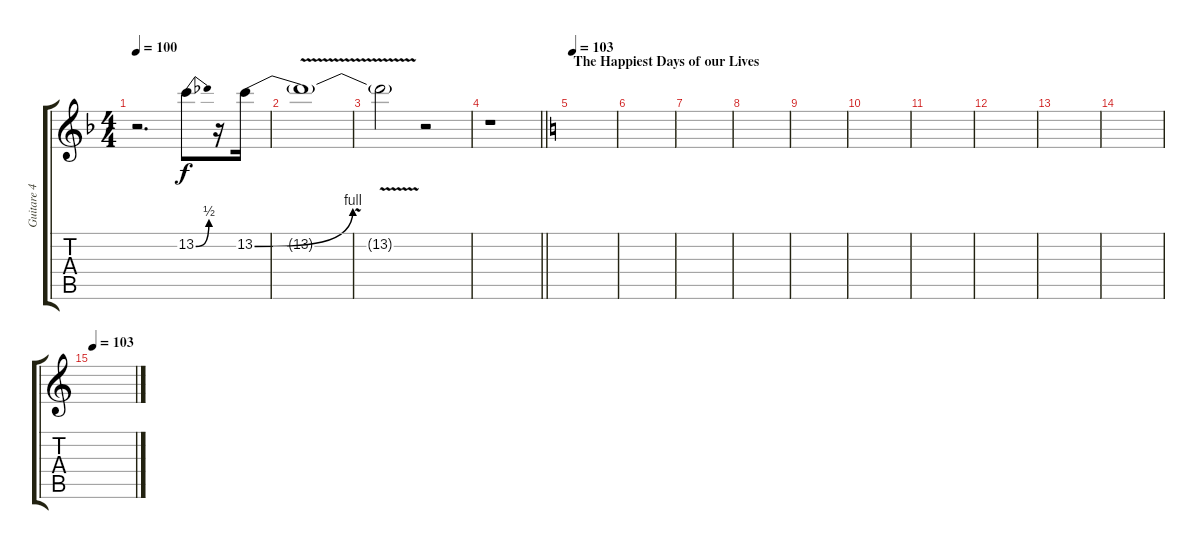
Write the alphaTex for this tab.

\track ("Guitare 4 (fills)" "Guitare 4 ") {instrument overdrivenguitar}
\staff {score tabs}
\tuning (E4 B3 G3 D3 A2 E2) {hide}
\ts (4 4)
\tempo 100
\clef g2
\ks dminor
r.2{d dy f} 13.2{be (bend 0 0 60 2)}.8 r.16 13.2{be (bend 0 0 60 4)}.16 |
13.2{v t}.1 |
13.2{t}.2 r.2 |
\barLineRight lightlight
r.1 |
\section ("" "The Happiest Days of our Lives")
\tempo 103
\ks c
|
|
|
|
|
|
|
|
|
|
\tempo 103
